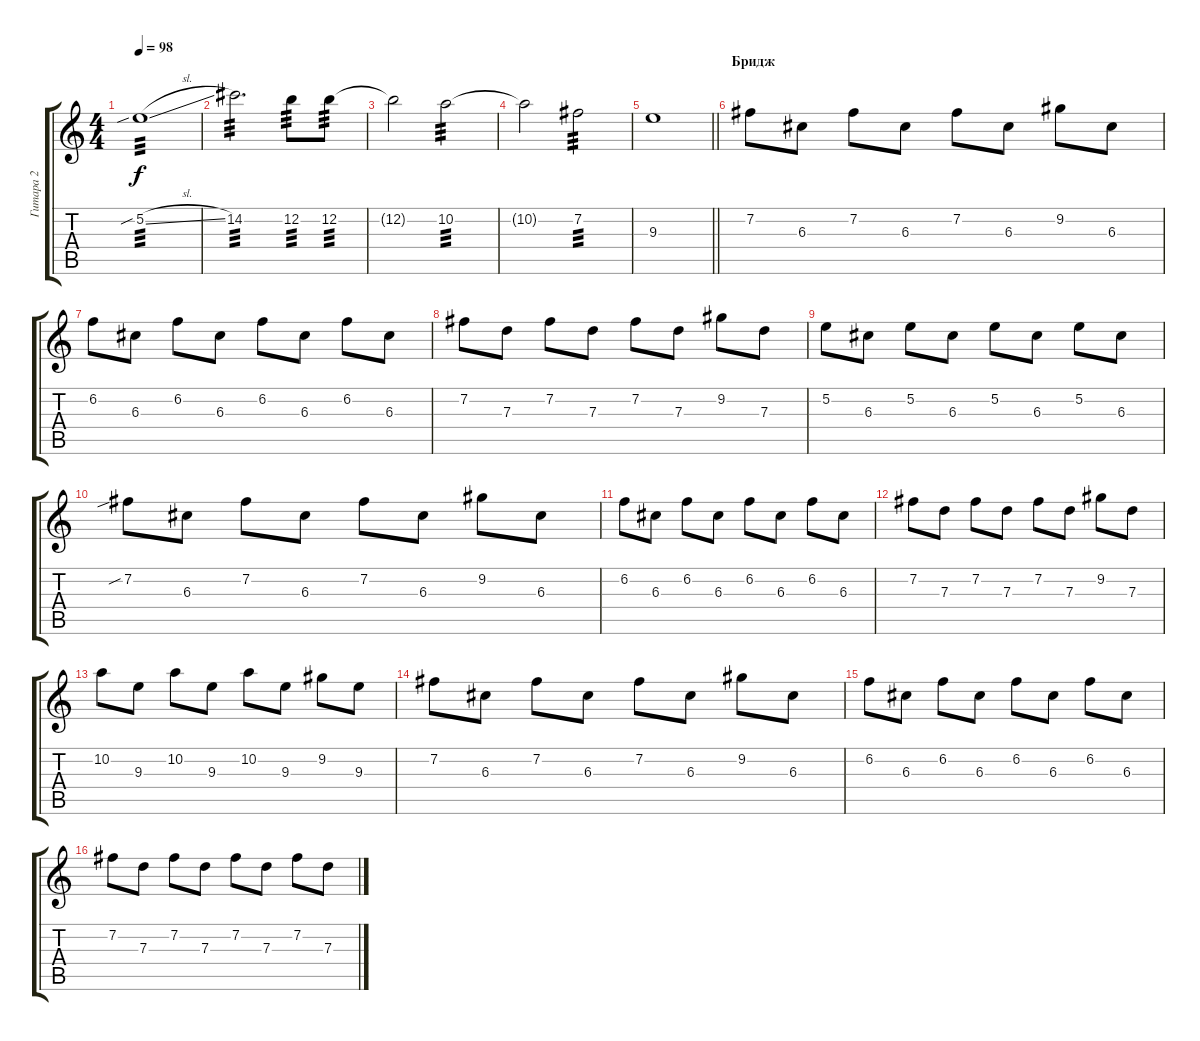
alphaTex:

\track ("Гитара 2" "Гитара 2") {instrument electricguitarclean}
\staff {score tabs}
\tuning (E4 B3 G3 D3 A2 E2) {hide}
\ts (4 4)
\tempo 98
\clef g2
\ks c
5.2{sib sl}.1{tp 3 dy f} |
14.2.2{d tp 3} 12.2.8{tp 3} 12.2.8{tp 3} |
12.2{t}.2 10.2.2{tp 3} |
10.2{t}.2 7.2.2{tp 3} |
\barLineRight lightlight
9.3.1 |
\section ("" "Бридж")
7.2.8{volume 16 balance 13 instrument electricguitarclean} 6.3.8 7.2.8 6.3.8 7.2.8 6.3.8 9.2.8 6.3.8 |
6.2.8 6.3.8 6.2.8 6.3.8 6.2.8 6.3.8 6.2.8 6.3.8 |
7.2.8 7.3.8 7.2.8 7.3.8 7.2.8 7.3.8 9.2.8 7.3.8 |
5.2.8 6.3.8 5.2.8 6.3.8 5.2.8 6.3.8 5.2.8 6.3.8 |
7.2{sib}.8 6.3.8 7.2.8 6.3.8 7.2.8 6.3.8 9.2.8 6.3.8 |
6.2.8 6.3.8 6.2.8 6.3.8 6.2.8 6.3.8 6.2.8 6.3.8 |
7.2.8 7.3.8 7.2.8 7.3.8 7.2.8 7.3.8 9.2.8 7.3.8 |
10.2.8 9.3.8 10.2.8 9.3.8 10.2.8 9.3.8 9.2.8 9.3.8 |
7.2.8 6.3.8 7.2.8 6.3.8 7.2.8 6.3.8 9.2.8 6.3.8 |
6.2.8 6.3.8 6.2.8 6.3.8 6.2.8 6.3.8 6.2.8 6.3.8 |
7.2.8 7.3.8 7.2.8 7.3.8 7.2.8 7.3.8 7.2.8 7.3.8
